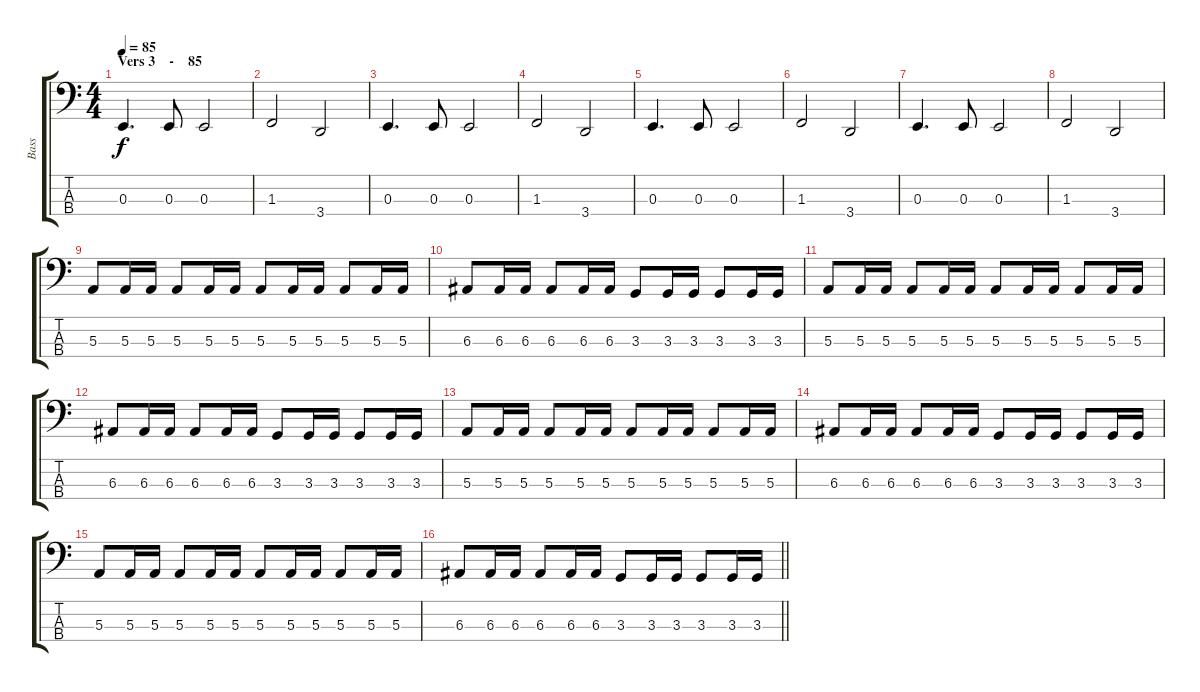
\track ("Bass" "Bass") {instrument electricbassfinger}
\staff {score tabs}
\tuning (D2 A1 E1 B0) {hide}
\ts (4 4)
\section ("" "Vers 3    -    85")
\tempo 85
\clef f4
\ks c
0.3.4{d dy f} 0.3.8 0.3.2 |
1.3.2 3.4.2 |
0.3.4{d} 0.3.8 0.3.2 |
1.3.2 3.4.2 |
0.3.4{d} 0.3.8 0.3.2 |
1.3.2 3.4.2 |
0.3.4{d} 0.3.8 0.3.2 |
1.3.2 3.4.2 |
5.3.8 5.3.16 5.3.16 5.3.8 5.3.16 5.3.16 5.3.8 5.3.16 5.3.16 5.3.8 5.3.16 5.3.16 |
6.3.8 6.3.16 6.3.16 6.3.8 6.3.16 6.3.16 3.3.8 3.3.16 3.3.16 3.3.8 3.3.16 3.3.16 |
5.3.8 5.3.16 5.3.16 5.3.8 5.3.16 5.3.16 5.3.8 5.3.16 5.3.16 5.3.8 5.3.16 5.3.16 |
6.3.8 6.3.16 6.3.16 6.3.8 6.3.16 6.3.16 3.3.8 3.3.16 3.3.16 3.3.8 3.3.16 3.3.16 |
5.3.8 5.3.16 5.3.16 5.3.8 5.3.16 5.3.16 5.3.8 5.3.16 5.3.16 5.3.8 5.3.16 5.3.16 |
6.3.8 6.3.16 6.3.16 6.3.8 6.3.16 6.3.16 3.3.8 3.3.16 3.3.16 3.3.8 3.3.16 3.3.16 |
5.3.8 5.3.16 5.3.16 5.3.8 5.3.16 5.3.16 5.3.8 5.3.16 5.3.16 5.3.8 5.3.16 5.3.16 |
\barLineRight lightlight
6.3.8 6.3.16 6.3.16 6.3.8 6.3.16 6.3.16 3.3.8 3.3.16 3.3.16 3.3.8 3.3.16 3.3.16
